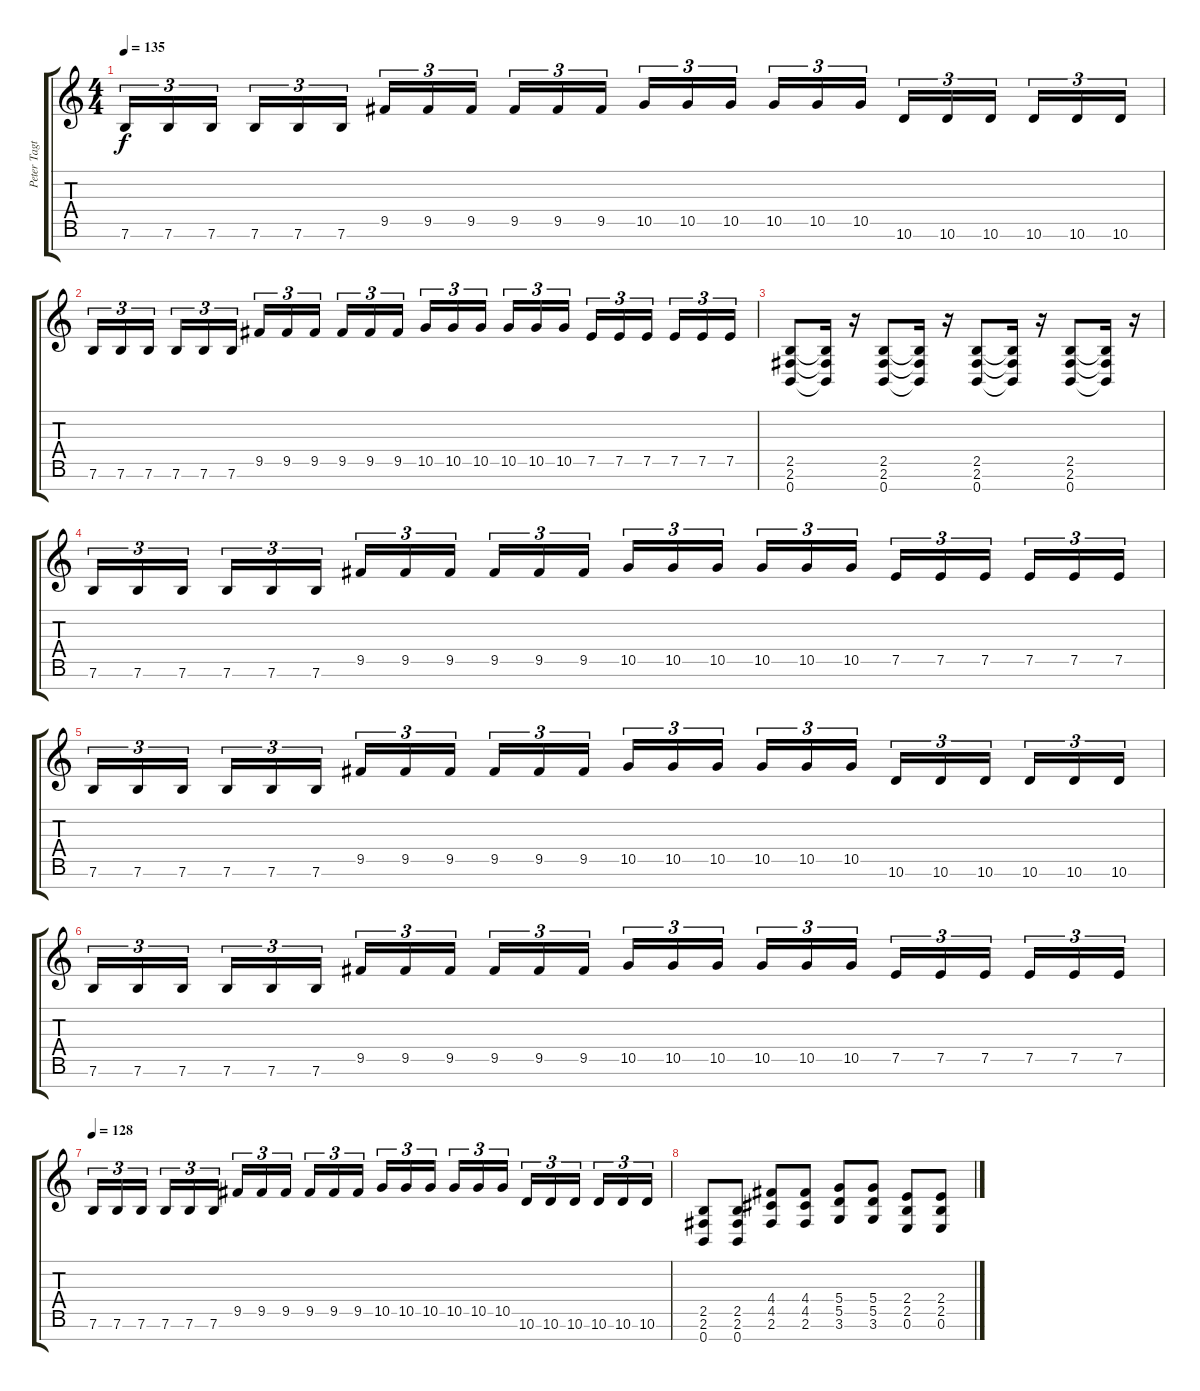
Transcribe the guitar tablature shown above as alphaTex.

\track ("Peter Tagtgren Guitar 1" "Peter Tagt") {instrument overdrivenguitar}
\staff {score tabs}
\tuning (E4 B3 G3 D3 A2 E2 B1) {hide}
\ts (4 4)
\tempo 135
\clef g2
\ks c
7.6.16{tu (3 2) dy f} 7.6.16{tu (3 2)} 7.6.16{tu (3 2)} 7.6.16{tu (3 2)} 7.6.16{tu (3 2)} 7.6.16{tu (3 2)} 9.5.16{tu (3 2)} 9.5.16{tu (3 2)} 9.5.16{tu (3 2)} 9.5.16{tu (3 2)} 9.5.16{tu (3 2)} 9.5.16{tu (3 2)} 10.5.16{tu (3 2)} 10.5.16{tu (3 2)} 10.5.16{tu (3 2)} 10.5.16{tu (3 2)} 10.5.16{tu (3 2)} 10.5.16{tu (3 2)} 10.6.16{tu (3 2)} 10.6.16{tu (3 2)} 10.6.16{tu (3 2)} 10.6.16{tu (3 2)} 10.6.16{tu (3 2)} 10.6.16{tu (3 2)} |
7.6.16{tu (3 2)} 7.6.16{tu (3 2)} 7.6.16{tu (3 2)} 7.6.16{tu (3 2)} 7.6.16{tu (3 2)} 7.6.16{tu (3 2)} 9.5.16{tu (3 2)} 9.5.16{tu (3 2)} 9.5.16{tu (3 2)} 9.5.16{tu (3 2)} 9.5.16{tu (3 2)} 9.5.16{tu (3 2)} 10.5.16{tu (3 2)} 10.5.16{tu (3 2)} 10.5.16{tu (3 2)} 10.5.16{tu (3 2)} 10.5.16{tu (3 2)} 10.5.16{tu (3 2)} 7.5.16{tu (3 2)} 7.5.16{tu (3 2)} 7.5.16{tu (3 2)} 7.5.16{tu (3 2)} 7.5.16{tu (3 2)} 7.5.16{tu (3 2)} |
(2.5 2.6 0.7).8 (2.5{t} 2.6{t} 0.7{t}).16 r.16 (2.5 2.6 0.7).8 (2.5{t} 2.6{t} 0.7{t}).16 r.16 (2.5 2.6 0.7).8 (2.5{t} 2.6{t} 0.7{t}).16 r.16 (2.5 2.6 0.7).8 (2.5{t} 2.6{t} 0.7{t}).16 r.16 |
7.6.16{tu (3 2)} 7.6.16{tu (3 2)} 7.6.16{tu (3 2)} 7.6.16{tu (3 2)} 7.6.16{tu (3 2)} 7.6.16{tu (3 2)} 9.5.16{tu (3 2)} 9.5.16{tu (3 2)} 9.5.16{tu (3 2)} 9.5.16{tu (3 2)} 9.5.16{tu (3 2)} 9.5.16{tu (3 2)} 10.5.16{tu (3 2)} 10.5.16{tu (3 2)} 10.5.16{tu (3 2)} 10.5.16{tu (3 2)} 10.5.16{tu (3 2)} 10.5.16{tu (3 2)} 7.5.16{tu (3 2)} 7.5.16{tu (3 2)} 7.5.16{tu (3 2)} 7.5.16{tu (3 2)} 7.5.16{tu (3 2)} 7.5.16{tu (3 2)} |
7.6.16{tu (3 2)} 7.6.16{tu (3 2)} 7.6.16{tu (3 2)} 7.6.16{tu (3 2)} 7.6.16{tu (3 2)} 7.6.16{tu (3 2)} 9.5.16{tu (3 2)} 9.5.16{tu (3 2)} 9.5.16{tu (3 2)} 9.5.16{tu (3 2)} 9.5.16{tu (3 2)} 9.5.16{tu (3 2)} 10.5.16{tu (3 2)} 10.5.16{tu (3 2)} 10.5.16{tu (3 2)} 10.5.16{tu (3 2)} 10.5.16{tu (3 2)} 10.5.16{tu (3 2)} 10.6.16{tu (3 2)} 10.6.16{tu (3 2)} 10.6.16{tu (3 2)} 10.6.16{tu (3 2)} 10.6.16{tu (3 2)} 10.6.16{tu (3 2)} |
7.6.16{tu (3 2)} 7.6.16{tu (3 2)} 7.6.16{tu (3 2)} 7.6.16{tu (3 2)} 7.6.16{tu (3 2)} 7.6.16{tu (3 2)} 9.5.16{tu (3 2)} 9.5.16{tu (3 2)} 9.5.16{tu (3 2)} 9.5.16{tu (3 2)} 9.5.16{tu (3 2)} 9.5.16{tu (3 2)} 10.5.16{tu (3 2)} 10.5.16{tu (3 2)} 10.5.16{tu (3 2)} 10.5.16{tu (3 2)} 10.5.16{tu (3 2)} 10.5.16{tu (3 2)} 7.5.16{tu (3 2)} 7.5.16{tu (3 2)} 7.5.16{tu (3 2)} 7.5.16{tu (3 2)} 7.5.16{tu (3 2)} 7.5.16{tu (3 2)} |
\tempo 128
7.6.16{tu (3 2)} 7.6.16{tu (3 2)} 7.6.16{tu (3 2)} 7.6.16{tu (3 2)} 7.6.16{tu (3 2)} 7.6.16{tu (3 2)} 9.5.16{tu (3 2)} 9.5.16{tu (3 2)} 9.5.16{tu (3 2)} 9.5.16{tu (3 2)} 9.5.16{tu (3 2)} 9.5.16{tu (3 2)} 10.5.16{tu (3 2)} 10.5.16{tu (3 2)} 10.5.16{tu (3 2)} 10.5.16{tu (3 2)} 10.5.16{tu (3 2)} 10.5.16{tu (3 2)} 10.6.16{tu (3 2)} 10.6.16{tu (3 2)} 10.6.16{tu (3 2)} 10.6.16{tu (3 2)} 10.6.16{tu (3 2)} 10.6.16{tu (3 2)} |
(2.5 2.6 0.7).8 (2.5 2.6 0.7).8 (4.4 4.5 2.6).8 (4.4 4.5 2.6).8 (5.4 5.5 3.6).8 (5.4 5.5 3.6).8 (2.4 2.5 0.6).8 (2.4 2.5 0.6).8
